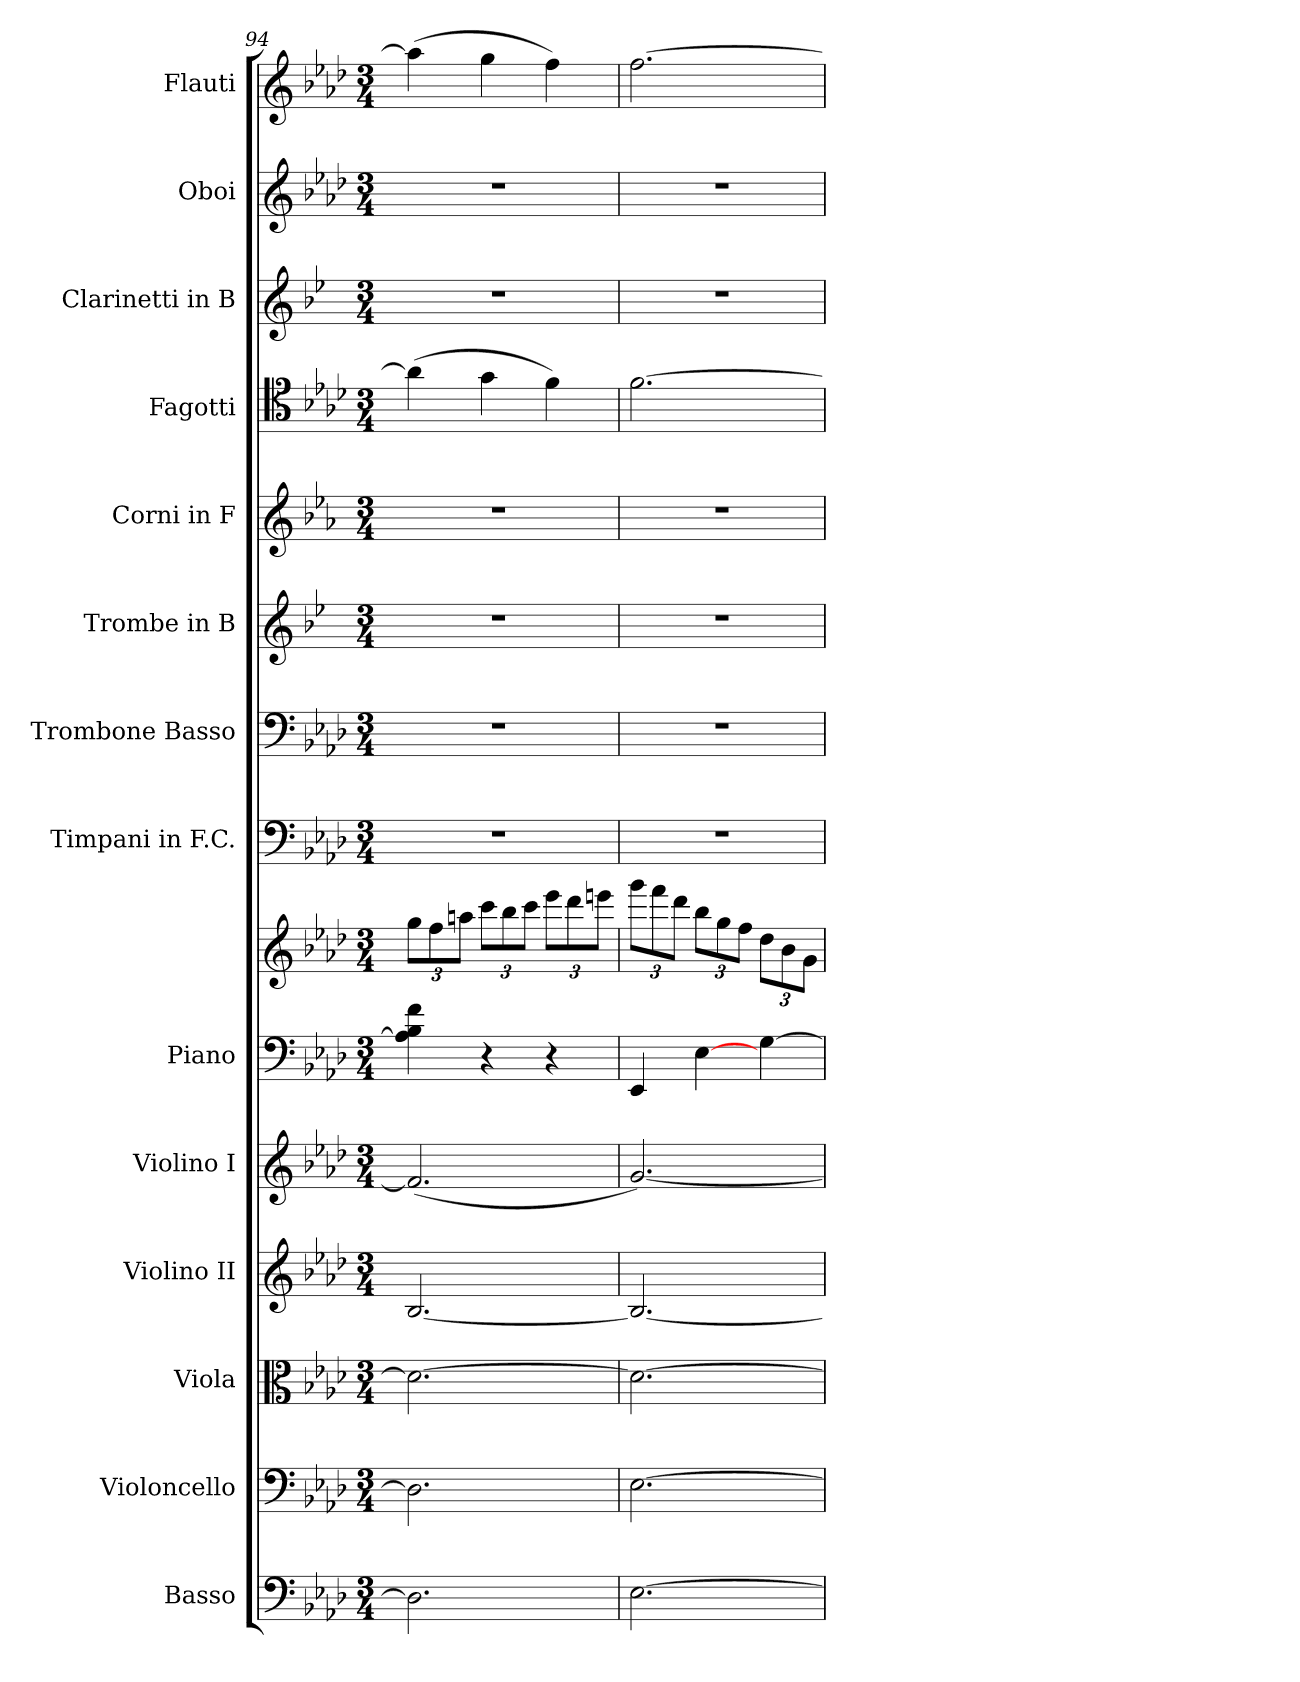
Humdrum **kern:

**kern	**kern	**kern	**kern	**kern	**kern	**kern	**kern	**kern	**kern	**kern	**kern	**kern	**kern	**kern
*part14	*part13	*part12	*part11	*part10	*part9	*part9	*part8	*part7	*part6	*part5	*part4	*part3	*part2	*part1
*staff15	*staff14	*staff13	*staff12	*staff11	*staff10	*staff9	*staff8	*staff7	*staff6	*staff5	*staff4	*staff3	*staff2	*staff1
*I"Basso	*I"Violoncello	*I"Viola	*I"Violino II	*I"Violino I	*I"Piano	*	*I"Timpani in F.C.	*I"Trombone Basso	*I"Trombe in B	*I"Corni in F	*I"Fagotti	*I"Clarinetti in B	*I"Oboi	*I"Flauti
*	*	*	*	*	*I'Pno.	*	*I'Timp.	*	*	*	*	*	*I'Ob.	*I'Fl.
*clefF4	*clefF4	*clefC3	*clefG2	*clefG2	*clefF4	*clefG2	*clefF4	*clefF4	*clefG2	*clefG2	*clefC4	*clefG2	*clefG2	*clefG2
*ITrd7c12	*	*	*	*	*	*	*	*	*ITrd1c2	*ITrd4c7	*	*ITrd1c2	*	*
*k[b-e-a-d-]	*k[b-e-a-d-]	*k[b-e-a-d-]	*k[b-e-a-d-]	*k[b-e-a-d-]	*k[b-e-a-d-]	*k[b-e-a-d-]	*k[b-e-a-d-]	*k[b-e-a-d-]	*k[b-e-a-d-]	*k[b-e-a-d-]	*k[b-e-a-d-]	*k[b-e-a-d-]	*k[b-e-a-d-]	*k[b-e-a-d-]
*M3/4	*M3/4	*M3/4	*M3/4	*M3/4	*M3/4	*M3/4	*M3/4	*M3/4	*M3/4	*M3/4	*M3/4	*M3/4	*M3/4	*M3/4
*	*	*	*	*	*	*Xbrackettup	*	*	*	*	*	*	*	*
=94	=94	=94	=94	=94	=94	=94	=94	=94	=94	=94	=94	=94	=94	=94
2.DD-\]	2.D-\]	2.d-\_	[2.B-/	(<2.f/]	4A-\] 4B-\ 4f\	12gg\L	2.r	2.r	2.r	2.r	(>4a-\]	2.r	2.r	(>4aa-\]
.	.	.	.	.	.	12ff\	.	.	.	.	.	.	.	.
.	.	.	.	.	.	12aan\J	.	.	.	.	.	.	.	.
.	.	.	.	.	4r	12ccc\L	.	.	.	.	4g\	.	.	4gg\
.	.	.	.	.	.	12bb-\	.	.	.	.	.	.	.	.
.	.	.	.	.	.	12ccc\J	.	.	.	.	.	.	.	.
.	.	.	.	.	4r	12eee-\L	.	.	.	.	4f\)	.	.	4ff\)
.	.	.	.	.	.	12ddd-\	.	.	.	.	.	.	.	.
.	.	.	.	.	.	12eeen\J	.	.	.	.	.	.	.	.
=95	=95	=95	=95	=95	=95	=95	=95	=95	=95	=95	=95	=95	=95	=95
[2.EE-\	[2.E-\	2.d-\_	2.B-/_	[2.g/)	4EE-/	12ggg\L	2.r	2.r	2.r	2.r	[2.f\	2.r	2.r	[2.ff\
.	.	.	.	.	.	12fff\	.	.	.	.	.	.	.	.
.	.	.	.	.	.	12ddd-\J	.	.	.	.	.	.	.	.
.	.	.	.	.	[4E-\	12bb-\L	.	.	.	.	.	.	.	.
.	.	.	.	.	.	12gg\	.	.	.	.	.	.	.	.
.	.	.	.	.	.	12ff\J	.	.	.	.	.	.	.	.
.	.	.	.	.	[4G\	12dd-\L	.	.	.	.	.	.	.	.
.	.	.	.	.	.	12b-\	.	.	.	.	.	.	.	.
.	.	.	.	.	.	12g\J	.	.	.	.	.	.	.	.
=	=	=	=	=	=	=	=	=	=	=	=	=	=	=
*-	*-	*-	*-	*-	*-	*-	*-	*-	*-	*-	*-	*-	*-	*-
